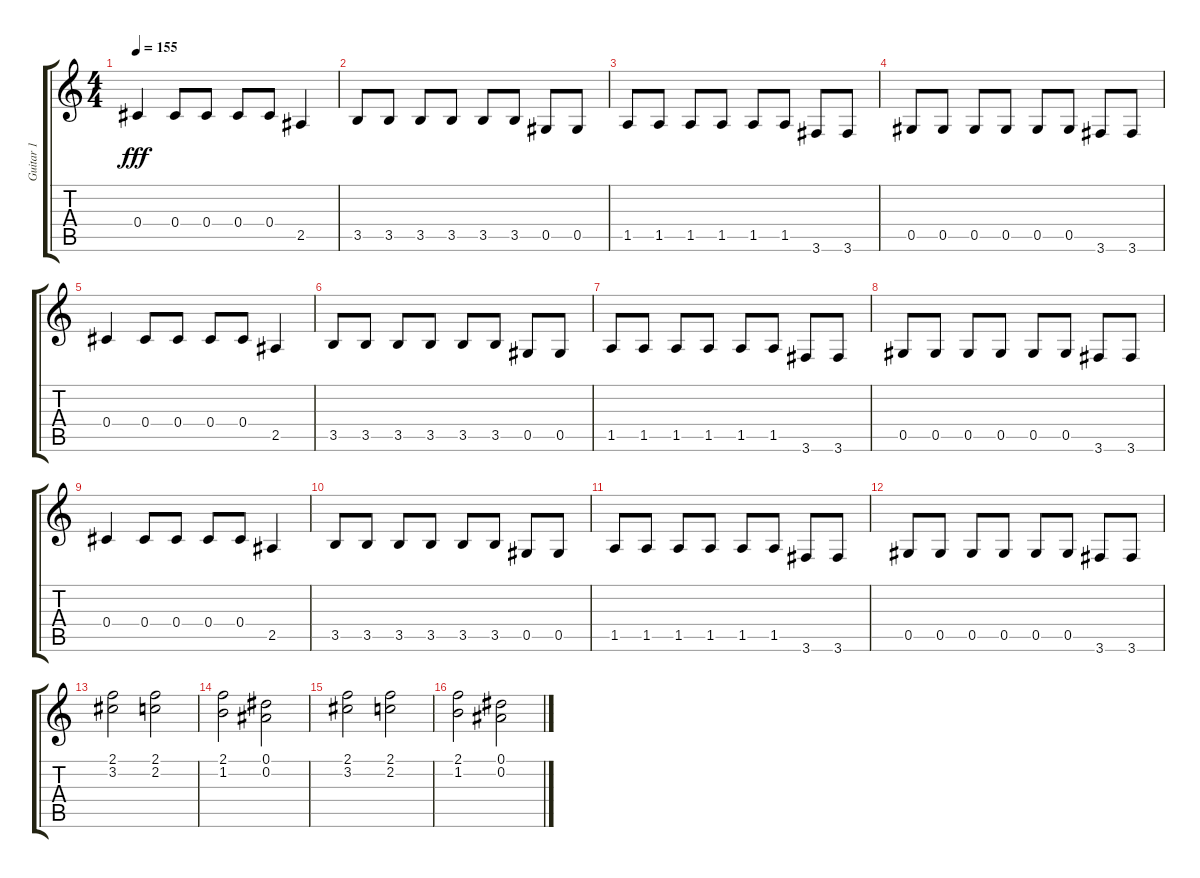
\track ("Guitar 1" "Guitar 1") {instrument electricguitarclean}
\staff {score tabs}
\tuning (Eb4 Bb3 Gb3 Db3 Ab2 Eb2) {hide}
\ts (4 4)
\tempo 155
\clef g2
\ks c
0.4.4{dy fff} 0.4.8 0.4.8 0.4.8 0.4.8 2.5.4 |
3.5.8 3.5.8 3.5.8 3.5.8 3.5.8 3.5.8 0.5.8 0.5.8 |
1.5.8 1.5.8 1.5.8 1.5.8 1.5.8 1.5.8 3.6.8 3.6.8 |
0.5.8 0.5.8 0.5.8 0.5.8 0.5.8 0.5.8 3.6.8 3.6.8 |
0.4.4 0.4.8 0.4.8 0.4.8 0.4.8 2.5.4 |
3.5.8 3.5.8 3.5.8 3.5.8 3.5.8 3.5.8 0.5.8 0.5.8 |
1.5.8 1.5.8 1.5.8 1.5.8 1.5.8 1.5.8 3.6.8 3.6.8 |
0.5.8 0.5.8 0.5.8 0.5.8 0.5.8 0.5.8 3.6.8 3.6.8 |
0.4.4 0.4.8 0.4.8 0.4.8 0.4.8 2.5.4 |
3.5.8 3.5.8 3.5.8 3.5.8 3.5.8 3.5.8 0.5.8 0.5.8 |
1.5.8 1.5.8 1.5.8 1.5.8 1.5.8 1.5.8 3.6.8 3.6.8 |
0.5.8 0.5.8 0.5.8 0.5.8 0.5.8 0.5.8 3.6.8 3.6.8 |
(2.1 3.2).2 (2.1 2.2).2 |
(2.1 1.2).2 (0.1 0.2).2 |
(2.1 3.2).2 (2.1 2.2).2 |
(2.1 1.2).2 (0.1 0.2).2
